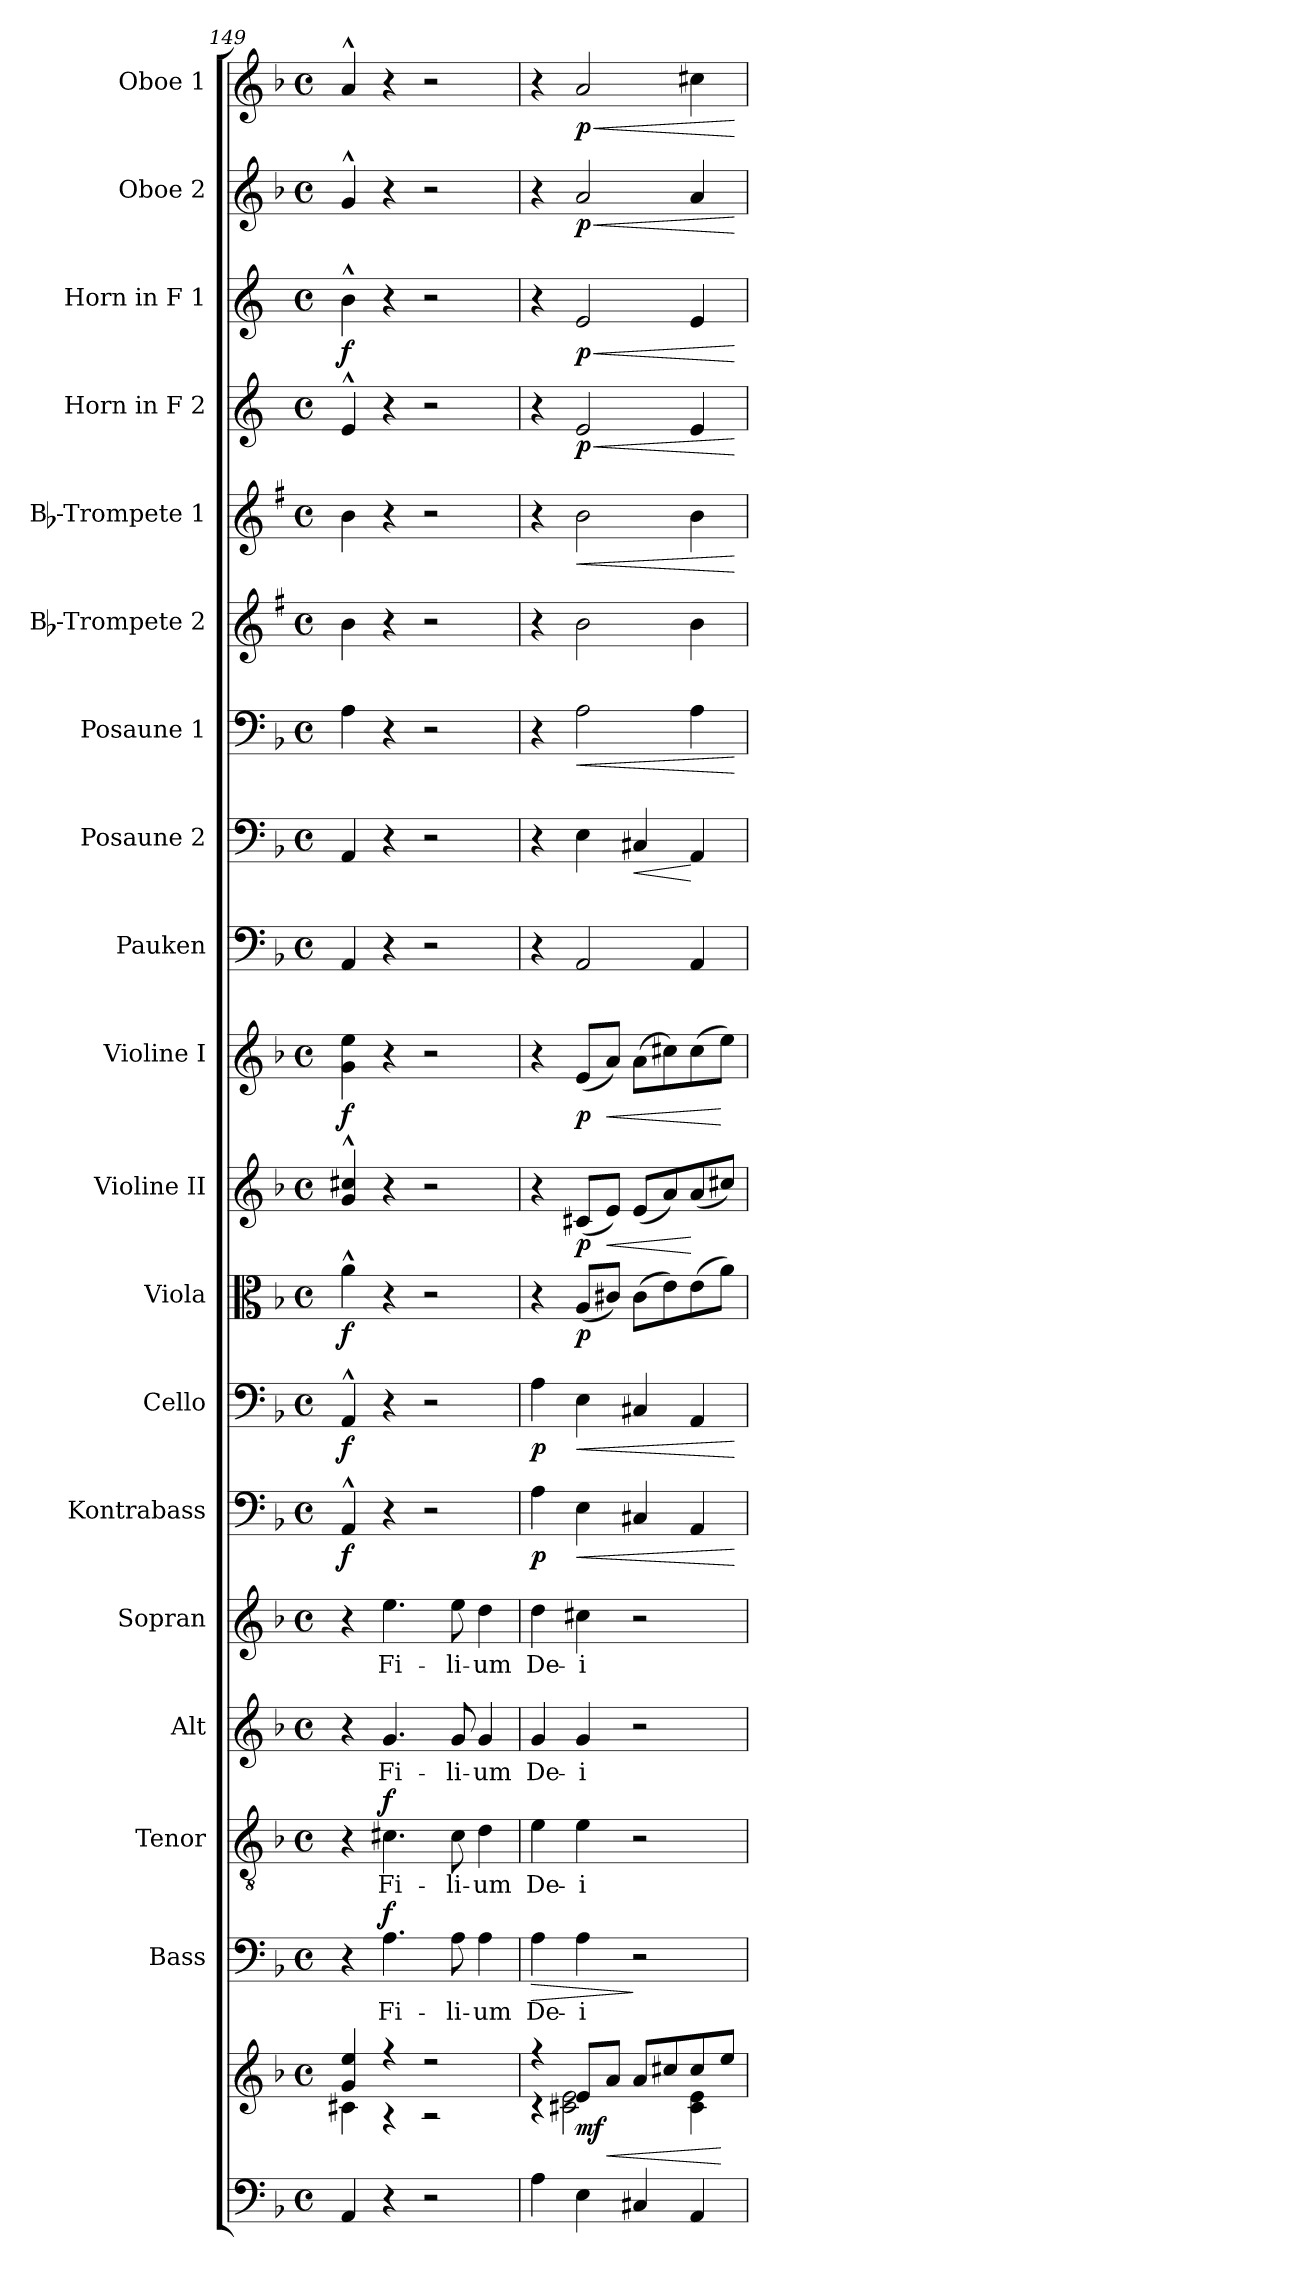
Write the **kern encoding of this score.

**kern	**kern	**dynam	**kern	**text	**dynam	**kern	**text	**dynam	**kern	**text	**kern	**text	**kern	**dynam	**kern	**dynam	**kern	**dynam	**kern	**dynam	**kern	**dynam	**kern	**kern	**dynam	**kern	**dynam	**kern	**kern	**dynam	**kern	**dynam	**kern	**dynam	**kern	**dynam	**kern	**dynam
*part19	*part19	*part19	*part18	*part18	*part18	*part17	*part17	*part17	*part16	*part16	*part15	*part15	*part14	*part14	*part13	*part13	*part12	*part12	*part11	*part11	*part10	*part10	*part9	*part8	*part8	*part7	*part7	*part6	*part5	*part5	*part4	*part4	*part3	*part3	*part2	*part2	*part1	*part1
*staff20	*staff19	*staff19/20	*staff18	*staff18	*staff18	*staff17	*staff17	*staff17	*staff16	*staff16	*staff15	*staff15	*staff14	*staff14	*staff13	*staff13	*staff12	*staff12	*staff11	*staff11	*staff10	*staff10	*staff9	*staff8	*staff8	*staff7	*staff7	*staff6	*staff5	*staff5	*staff4	*staff4	*staff3	*staff3	*staff2	*staff2	*staff1	*staff1
*	*	*	*I"Bass	*	*	*I"Tenor	*	*	*I"Alt	*	*I"Sopran	*	*I"Kontrabass	*	*I"Cello	*	*I"Viola	*	*I"Violine II	*	*I"Violine I	*	*I"Pauken	*I"Posaune 2	*	*I"Posaune 1	*	*I"Bb-Trompete 2	*I"Bb-Trompete 1	*	*I"Horn in F 2	*	*I"Horn in F 1	*	*I"Oboe 2	*	*I"Oboe 1	*
*	*	*	*I'B.	*	*	*I'T.	*	*	*I'A.	*	*I'S.	*	*I'Kb.	*	*	*	*I'Vla.	*	*I'Vl. II	*	*I'Vl. I	*	*I'Pk.	*I'Pos. 2	*	*I'Pos. 1	*	*I'Bb Trp. 2	*I'Bb Trp. 1	*	*	*	*	*	*I'Ob. 2	*	*I'Ob. 1	*
*clefF4	*clefG2	*	*clefF4	*	*	*clefGv2	*	*	*clefG2	*	*clefG2	*	*clefF4	*	*clefF4	*	*clefC3	*	*clefG2	*	*clefG2	*	*clefF4	*clefF4	*	*clefF4	*	*clefG2	*clefG2	*	*clefG2	*	*clefG2	*	*clefG2	*	*clefG2	*
*	*	*	*	*	*	*	*	*	*	*	*	*	*ITrd7c12	*	*	*	*	*	*	*	*	*	*	*	*	*	*	*ITrd1c2	*ITrd1c2	*	*ITrd4c7	*	*ITrd4c7	*	*	*	*	*
*k[b-]	*k[b-]	*	*k[b-]	*	*	*k[b-]	*	*	*k[b-]	*	*k[b-]	*	*k[b-]	*	*k[b-]	*	*k[b-]	*	*k[b-]	*	*k[b-]	*	*k[b-]	*k[b-]	*	*k[b-]	*	*k[b-]	*k[b-]	*	*k[b-]	*	*k[b-]	*	*k[b-]	*	*k[b-]	*
*F:	*F:	*	*F:	*	*	*F:	*	*	*F:	*	*F:	*	*F:	*	*F:	*	*F:	*	*F:	*	*F:	*	*F:	*F:	*	*F:	*	*F:	*F:	*	*F:	*	*F:	*	*F:	*	*F:	*
*M4/4	*M4/4	*	*M4/4	*	*	*M4/4	*	*	*M4/4	*	*M4/4	*	*M4/4	*	*M4/4	*	*M4/4	*	*M4/4	*	*M4/4	*	*M4/4	*M4/4	*	*M4/4	*	*M4/4	*M4/4	*	*M4/4	*	*M4/4	*	*M4/4	*	*M4/4	*
*met(c)	*met(c)	*	*met(c)	*	*	*met(c)	*	*	*met(c)	*	*met(c)	*	*met(c)	*	*met(c)	*	*met(c)	*	*met(c)	*	*met(c)	*	*met(c)	*met(c)	*	*met(c)	*	*met(c)	*met(c)	*	*met(c)	*	*met(c)	*	*met(c)	*	*met(c)	*
=149	=149	=149	=149	=149	=149	=149	=149	=149	=149	=149	=149	=149	=149	=149	=149	=149	=149	=149	=149	=149	=149	=149	=149	=149	=149	=149	=149	=149	=149	=149	=149	=149	=149	=149	=149	=149	=149	=149
*	*^	*	*	*	*	*	*	*	*	*	*	*	*	*	*	*	*	*	*	*	*	*	*	*	*	*	*	*	*	*	*	*	*	*	*	*	*	*
!	!	!	!	!	!	!	!	!	!	!	!	!	!	!	!LO:DY:b	!	!LO:DY:b	!	!LO:DY:b	!	!	!	!LO:DY:b	!	!	!	!	!	!	!	!	!	!	!	!LO:DY:b	!	!	!	!
4AA/	4g/ 4ee/	4c#X\	.	4r	.	.	4r	.	.	4r	.	4r	.	4AAA^^>/	f	4AA^^>/	f	4a^^>\	f	4g/^^> 4cc#X/^^>	.	4g\ 4ee\	f	4AA/	4AA/	.	4A\	.	4a\	4a\	.	4A^^>/	.	4e^^>\	f	4g^^>/	.	4a^^>/	.
!	!	!	!	!	!LO:LY:b	!LO:DY:a	!	!LO:LY:b	!LO:DY:a	!	!LO:LY:b	!	!LO:LY:b	!	!	!	!	!	!	!	!	!	!	!	!	!	!	!	!	!	!	!	!	!	!	!	!	!	!
4r	4r	4r	.	4.A\	Fi-	f	4.c#X\	Fi-	f	4.g/	Fi-	4.ee\	Fi-	4r	.	4r	.	4r	.	4r	.	4r	.	4r	4r	.	4r	.	4r	4r	.	4r	.	4r	.	4r	.	4r	.
2r	2r	2r	.	.	.	.	.	.	.	.	.	.	.	2r	.	2r	.	2r	.	2r	.	2r	.	2r	2r	.	2r	.	2r	2r	.	2r	.	2r	.	2r	.	2r	.
!	!	!	!	!	!LO:LY:b	!	!	!LO:LY:b	!	!	!LO:LY:b	!	!LO:LY:b	!	!	!	!	!	!	!	!	!	!	!	!	!	!	!	!	!	!	!	!	!	!	!	!	!	!
.	.	.	.	8A\	-li-	.	8c#\	-li-	.	8g/	-li-	8ee\	-li-	.	.	.	.	.	.	.	.	.	.	.	.	.	.	.	.	.	.	.	.	.	.	.	.	.	.
!	!	!	!	!	!LO:LY:b	!	!	!LO:LY:b	!	!	!LO:LY:b	!	!LO:LY:b	!	!	!	!	!	!	!	!	!	!	!	!	!	!	!	!	!	!	!	!	!	!	!	!	!	!
.	.	.	.	4A\	-um	.	4d\	-um	.	4g/	-um	4dd\	-um	.	.	.	.	.	.	.	.	.	.	.	.	.	.	.	.	.	.	.	.	.	.	.	.	.	.
=150	=150	=150	=150	=150	=150	=150	=150	=150	=150	=150	=150	=150	=150	=150	=150	=150	=150	=150	=150	=150	=150	=150	=150	=150	=150	=150	=150	=150	=150	=150	=150	=150	=150	=150	=150	=150	=150	=150	=150
!	!	!	!	!	!LO:LY:b	!LO:HP:b	!	!LO:LY:b	!	!	!LO:LY:b	!	!LO:LY:b	!	!LO:DY:b	!	!LO:DY:b	!	!	!	!	!	!	!	!	!	!	!	!	!	!	!	!	!	!	!	!	!	!
4A\	4r	4r	.	4A\	De-	>	4e\	De-	.	4g/	De-	4dd\	De-	4AA\	p	4A\	p	4r	.	4r	.	4r	.	4r	4r	.	4r	.	4r	4r	.	4r	.	4r	.	4r	.	4r	.
!	!	!	!LO:DY:b	!	!LO:LY:b	!	!	!LO:LY:b	!	!	!LO:LY:b	!	!LO:LY:b	!	!LO:HP:b	!	!LO:HP:b	!	!LO:DY:b	!	!LO:DY:b	!	!LO:DY:b	!	!	!	!	!LO:HP:b	!	!	!LO:HP:b	!	!LO:HP:b	!	!LO:HP:b	!	!LO:HP:b	!	!LO:HP:b
!	!	!	!	!	!	!	!	!	!	!	!	!	!	!	!	!	!	!	!	!	!	!	!	!	!	!	!	!	!	!	!	!	!LO:DY:n=1:b	!	!LO:DY:n=1:b	!	!LO:DY:n=1:b	!	!LO:DY:n=1:b
4E\	8e/L	2c#X\ 2e\	mf	4A\	-i	.	4e\	-i	.	4g/	-i	4cc#X\	-i	4EE\	<	4E\	<	(<8A/L	p	(<8c#X/L	p	(<8e/L	p	2AA/	4E\	.	2A\	<	2a\	2a\	<	2A/	< p	2A/	< p	2a/	< p	2a/	< p
!	!	!	!LO:HP:b	!	!	!	!	!	!	!	!	!	!	!	!	!	!	!	!	!	!LO:HP:b	!	!LO:HP:b	!	!	!	!	!	!	!	!	!	!	!	!	!	!	!	!
.	8a/J	.	<	.	.	.	.	.	.	.	.	.	.	.	.	.	.	8c#X/J)	.	8e/J)	<	8a/J)	<	.	.	.	.	.	.	.	.	.	.	.	.	.	.	.	.
!	!	!	!	!	!	!	!	!	!	!	!	!	!	!	!	!	!	!	!	!	!	!	!	!	!	!LO:HP:b	!	!	!	!	!	!	!	!	!	!	!	!	!
4C#X/	8a/L	.	.	2r	.	]	2r	.	.	2r	.	2r	.	4CC#X/	.	4C#X/	.	(>8c#\L	.	(<8e/L	.	(>8a\L	.	.	4C#X/	<	.	.	.	.	.	.	.	.	.	.	.	.	.
.	8cc#X/	.	.	.	.	.	.	.	.	.	.	.	.	.	.	.	.	8e\)	.	8a/)	.	8cc#X\)	.	.	.	.	.	.	.	.	.	.	.	.	.	.	.	.	.
4AA/	8cc#/	4c#\ 4e\	.	.	.	.	.	.	.	.	.	.	.	4AAA/	.	4AA/	.	(>8e\	.	(<8a/	[	(>8cc#\	.	4AA/	4AA/	[	4A\	.	4a\	4a\	.	4A/	.	4A/	.	4a/	.	4cc#X\	.
.	8ee/J	.	[	.	.	.	.	.	.	.	.	.	.	.	.	.	.	8a\J)	.	8cc#X/J)	.	8ee\J)	[	.	.	.	.	.	.	.	.	.	.	.	.	.	.	.	.
*	*v	*v	*	*	*	*	*	*	*	*	*	*	*	*	*	*	*	*	*	*	*	*	*	*	*	*	*	*	*	*	*	*	*	*	*	*	*	*	*
.	.	.	.	.	.	.	.	.	.	.	.	.	.	[	.	[	.	.	.	.	.	.	.	.	.	.	[	.	.	[	.	[	.	[	.	[	.	[
=	=	=	=	=	=	=	=	=	=	=	=	=	=	=	=	=	=	=	=	=	=	=	=	=	=	=	=	=	=	=	=	=	=	=	=	=	=	=
*-	*-	*-	*-	*-	*-	*-	*-	*-	*-	*-	*-	*-	*-	*-	*-	*-	*-	*-	*-	*-	*-	*-	*-	*-	*-	*-	*-	*-	*-	*-	*-	*-	*-	*-	*-	*-	*-	*-
